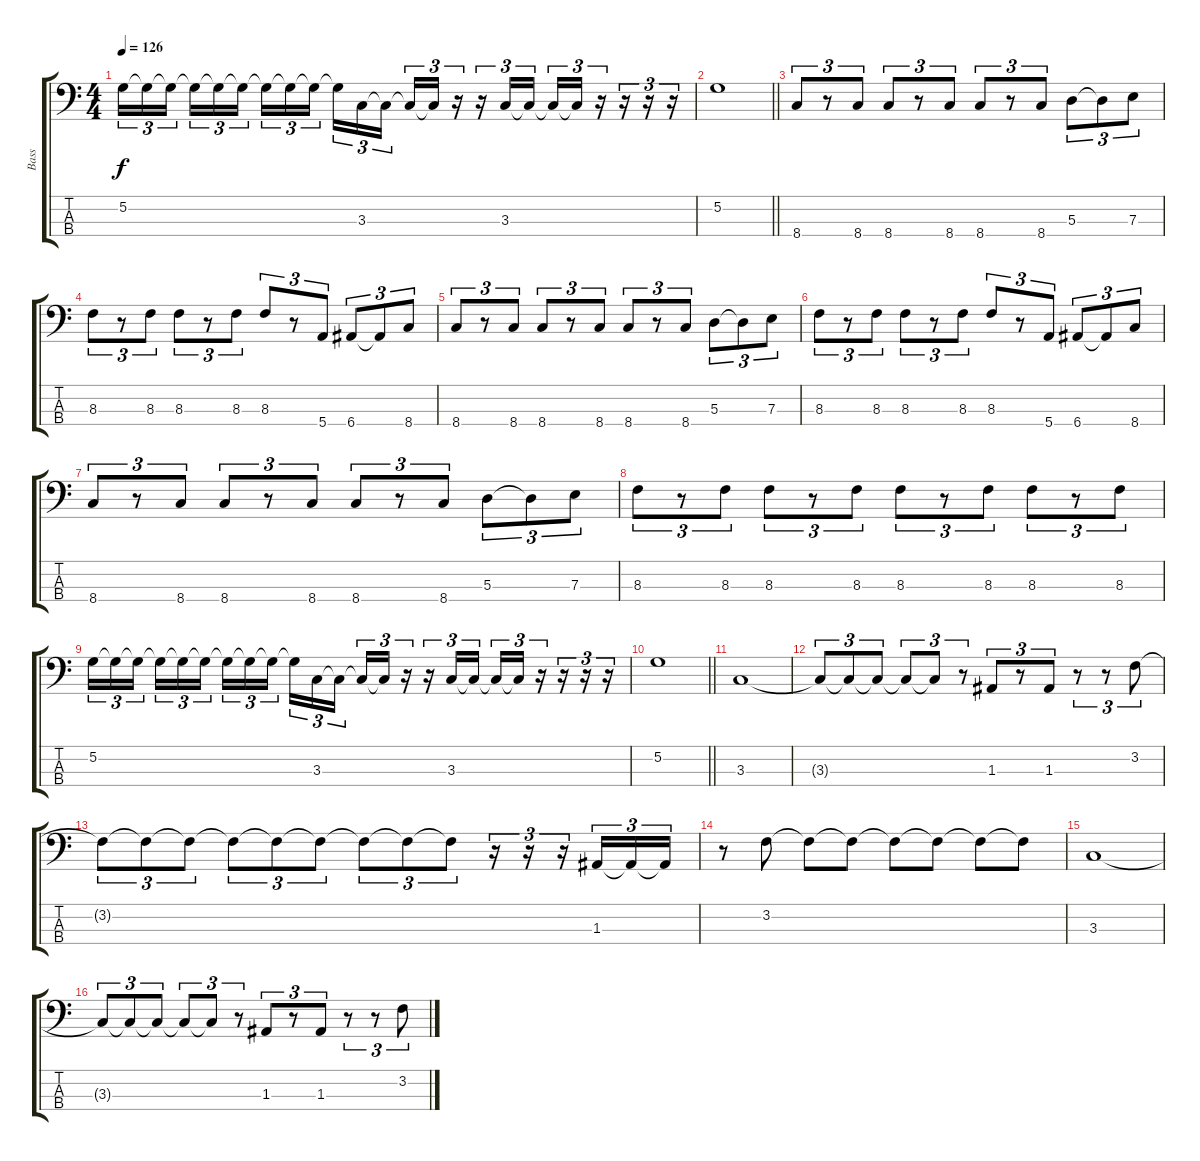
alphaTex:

\track ("Bass" "Bass") {instrument electricbassfinger}
\staff {score tabs}
\tuning (G2 D2 A1 E1) {hide}
\ts (4 4)
\tempo 126
\clef f4
\ks c
5.2.16{tu (3 2) dy f} 5.2{t}.16{tu (3 2)} 5.2{t}.16{tu (3 2) beam splitsecondary} 5.2{t}.16{tu (3 2)} 5.2{t}.16{tu (3 2)} 5.2{t}.16{tu (3 2)} 5.2{t}.16{tu (3 2)} 5.2{t}.16{tu (3 2)} 5.2{t}.16{tu (3 2) beam splitsecondary} 5.2{t}.16{tu (3 2)} 3.3.16{tu (3 2)} 3.3{t}.16{tu (3 2)} 3.3{t}.16{tu (3 2)} 3.3{t}.16{tu (3 2)} r.16{tu (3 2)} r.16{tu (3 2)} 3.3.16{tu (3 2)} 3.3{t}.16{tu (3 2)} 3.3{t}.16{tu (3 2)} 3.3{t}.16{tu (3 2)} r.16{tu (3 2)} r.16{tu (3 2)} r.16{tu (3 2)} r.16{tu (3 2)} |
\barLineRight lightlight
5.2.1 |
8.4.8{tu (3 2)} r.8{tu (3 2)} 8.4.8{tu (3 2)} 8.4.8{tu (3 2)} r.8{tu (3 2)} 8.4.8{tu (3 2)} 8.4.8{tu (3 2)} r.8{tu (3 2)} 8.4.8{tu (3 2)} 5.3.8{tu (3 2)} 5.3{t}.8{tu (3 2)} 7.3.8{tu (3 2)} |
8.3.8{tu (3 2)} r.8{tu (3 2)} 8.3.8{tu (3 2)} 8.3.8{tu (3 2)} r.8{tu (3 2)} 8.3.8{tu (3 2)} 8.3.8{tu (3 2)} r.8{tu (3 2)} 5.4.8{tu (3 2)} 6.4.8{tu (3 2)} 6.4{t}.8{tu (3 2)} 8.4.8{tu (3 2)} |
8.4.8{tu (3 2)} r.8{tu (3 2)} 8.4.8{tu (3 2)} 8.4.8{tu (3 2)} r.8{tu (3 2)} 8.4.8{tu (3 2)} 8.4.8{tu (3 2)} r.8{tu (3 2)} 8.4.8{tu (3 2)} 5.3.8{tu (3 2)} 5.3{t}.8{tu (3 2)} 7.3.8{tu (3 2)} |
8.3.8{tu (3 2)} r.8{tu (3 2)} 8.3.8{tu (3 2)} 8.3.8{tu (3 2)} r.8{tu (3 2)} 8.3.8{tu (3 2)} 8.3.8{tu (3 2)} r.8{tu (3 2)} 5.4.8{tu (3 2)} 6.4.8{tu (3 2)} 6.4{t}.8{tu (3 2)} 8.4.8{tu (3 2)} |
8.4.8{tu (3 2)} r.8{tu (3 2)} 8.4.8{tu (3 2)} 8.4.8{tu (3 2)} r.8{tu (3 2)} 8.4.8{tu (3 2)} 8.4.8{tu (3 2)} r.8{tu (3 2)} 8.4.8{tu (3 2)} 5.3.8{tu (3 2)} 5.3{t}.8{tu (3 2)} 7.3.8{tu (3 2)} |
8.3.8{tu (3 2)} r.8{tu (3 2)} 8.3.8{tu (3 2)} 8.3.8{tu (3 2)} r.8{tu (3 2)} 8.3.8{tu (3 2)} 8.3.8{tu (3 2)} r.8{tu (3 2)} 8.3.8{tu (3 2)} 8.3.8{tu (3 2)} r.8{tu (3 2)} 8.3.8{tu (3 2)} |
5.2.16{tu (3 2)} 5.2{t}.16{tu (3 2)} 5.2{t}.16{tu (3 2) beam splitsecondary} 5.2{t}.16{tu (3 2)} 5.2{t}.16{tu (3 2)} 5.2{t}.16{tu (3 2)} 5.2{t}.16{tu (3 2)} 5.2{t}.16{tu (3 2)} 5.2{t}.16{tu (3 2) beam splitsecondary} 5.2{t}.16{tu (3 2)} 3.3.16{tu (3 2)} 3.3{t}.16{tu (3 2)} 3.3{t}.16{tu (3 2)} 3.3{t}.16{tu (3 2)} r.16{tu (3 2)} r.16{tu (3 2)} 3.3.16{tu (3 2)} 3.3{t}.16{tu (3 2)} 3.3{t}.16{tu (3 2)} 3.3{t}.16{tu (3 2)} r.16{tu (3 2)} r.16{tu (3 2)} r.16{tu (3 2)} r.16{tu (3 2)} |
\barLineRight lightlight
5.2.1 |
3.3.1 |
3.3{t}.8{tu (3 2)} 3.3{t}.8{tu (3 2)} 3.3{t}.8{tu (3 2)} 3.3{t}.8{tu (3 2)} 3.3{t}.8{tu (3 2)} r.8{tu (3 2)} 1.3.8{tu (3 2)} r.8{tu (3 2)} 1.3.8{tu (3 2)} r.8{tu (3 2)} r.8{tu (3 2)} 3.2.8{tu (3 2)} |
3.2{t}.8{tu (3 2)} 3.2{t}.8{tu (3 2)} 3.2{t}.8{tu (3 2)} 3.2{t}.8{tu (3 2)} 3.2{t}.8{tu (3 2)} 3.2{t}.8{tu (3 2)} 3.2{t}.8{tu (3 2)} 3.2{t}.8{tu (3 2)} 3.2{t}.8{tu (3 2)} r.16{tu (3 2)} r.16{tu (3 2)} r.16{tu (3 2)} 1.3.16{tu (3 2)} 1.3{t}.16{tu (3 2)} 1.3{t}.16{tu (3 2)} |
r.8 3.2.8 3.2{t}.8 3.2{t}.8 3.2{t}.8 3.2{t}.8 3.2{t}.8 3.2{t}.8 |
3.3.1 |
3.3{t}.8{tu (3 2)} 3.3{t}.8{tu (3 2)} 3.3{t}.8{tu (3 2)} 3.3{t}.8{tu (3 2)} 3.3{t}.8{tu (3 2)} r.8{tu (3 2)} 1.3.8{tu (3 2)} r.8{tu (3 2)} 1.3.8{tu (3 2)} r.8{tu (3 2)} r.8{tu (3 2)} 3.2.8{tu (3 2)}
